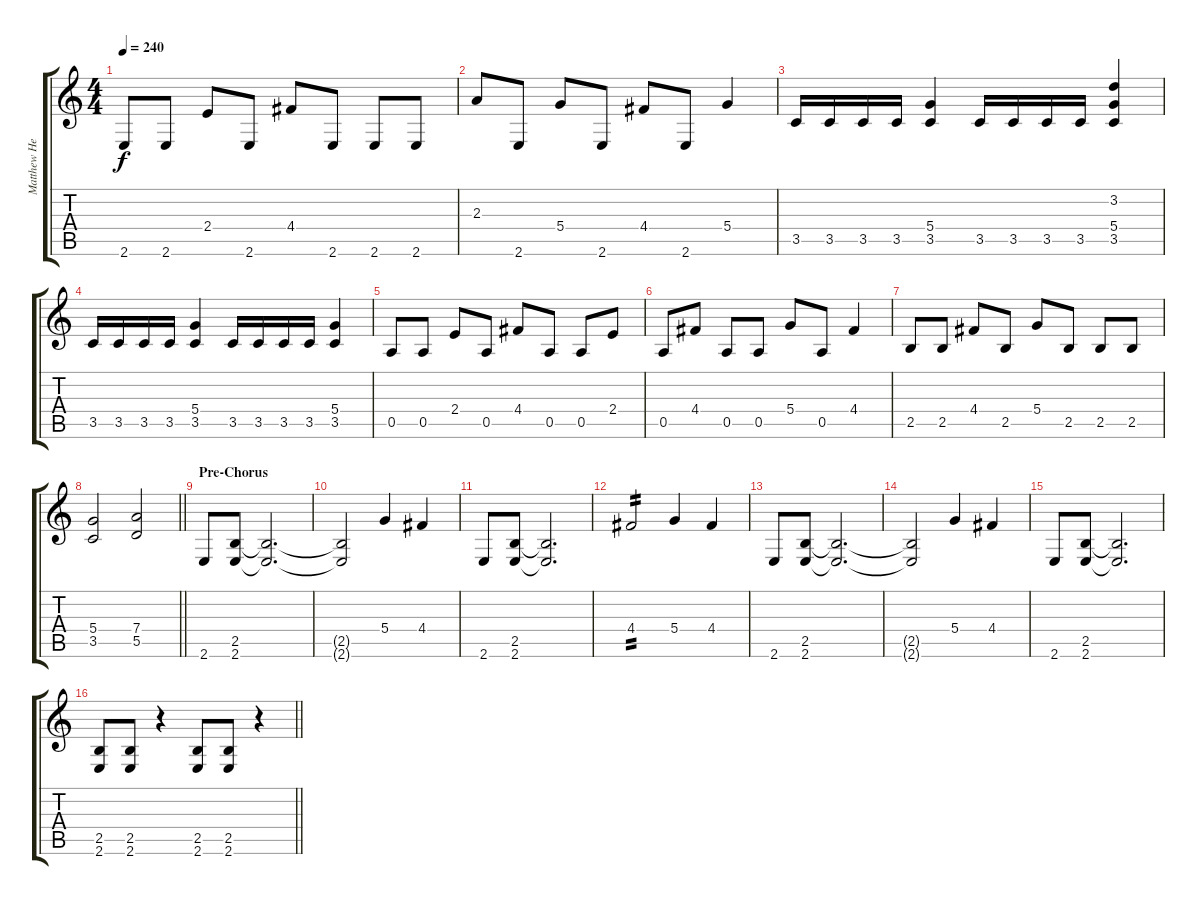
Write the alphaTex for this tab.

\track ("Matthew Heafy" "Matthew He") {instrument distortionguitar}
\staff {score tabs}
\tuning (E4 B3 G3 D3 A2 D2) {hide}
\ts (4 4)
\tempo 240
\clef g2
\ks c
2.6.8{dy f} 2.6.8 2.4.8 2.6.8 4.4.8 2.6.8 2.6.8 2.6.8 |
2.3.8 2.6.8 5.4.8 2.6.8 4.4.8 2.6.8 5.4.4 |
3.5.16 3.5.16 3.5.16 3.5.16 (5.4 3.5).4 3.5.16 3.5.16 3.5.16 3.5.16 (3.2 5.4 3.5).4 |
3.5.16 3.5.16 3.5.16 3.5.16 (5.4 3.5).4 3.5.16 3.5.16 3.5.16 3.5.16 (5.4 3.5).4 |
0.5.8 0.5.8 2.4.8 0.5.8 4.4.8 0.5.8 0.5.8 2.4.8 |
0.5.8 4.4.8 0.5.8 0.5.8 5.4.8 0.5.8 4.4.4 |
2.5.8 2.5.8 4.4.8 2.5.8 5.4.8 2.5.8 2.5.8 2.5.8 |
\barLineRight lightlight
(5.4 3.5).2 (7.4 5.5).2 |
\section ("" "Pre-Chorus")
2.6.8 (2.5 2.6).8 (2.5{t} 2.6{t}).2{d} |
(2.5{t} 2.6{t}).2 5.4.4 4.4.4 |
2.6.8 (2.5 2.6).8 (2.5{t} 2.6{t}).2{d} |
4.4.2{tp 2} 5.4.4 4.4.4 |
2.6.8 (2.5 2.6).8 (2.5{t} 2.6{t}).2{d} |
(2.5{t} 2.6{t}).2 5.4.4 4.4.4 |
2.6.8 (2.5 2.6).8 (2.5{t} 2.6{t}).2{d} |
\barLineRight lightlight
(2.5 2.6).8 (2.5 2.6).8 r.4 (2.5 2.6).8 (2.5 2.6).8 r.4
